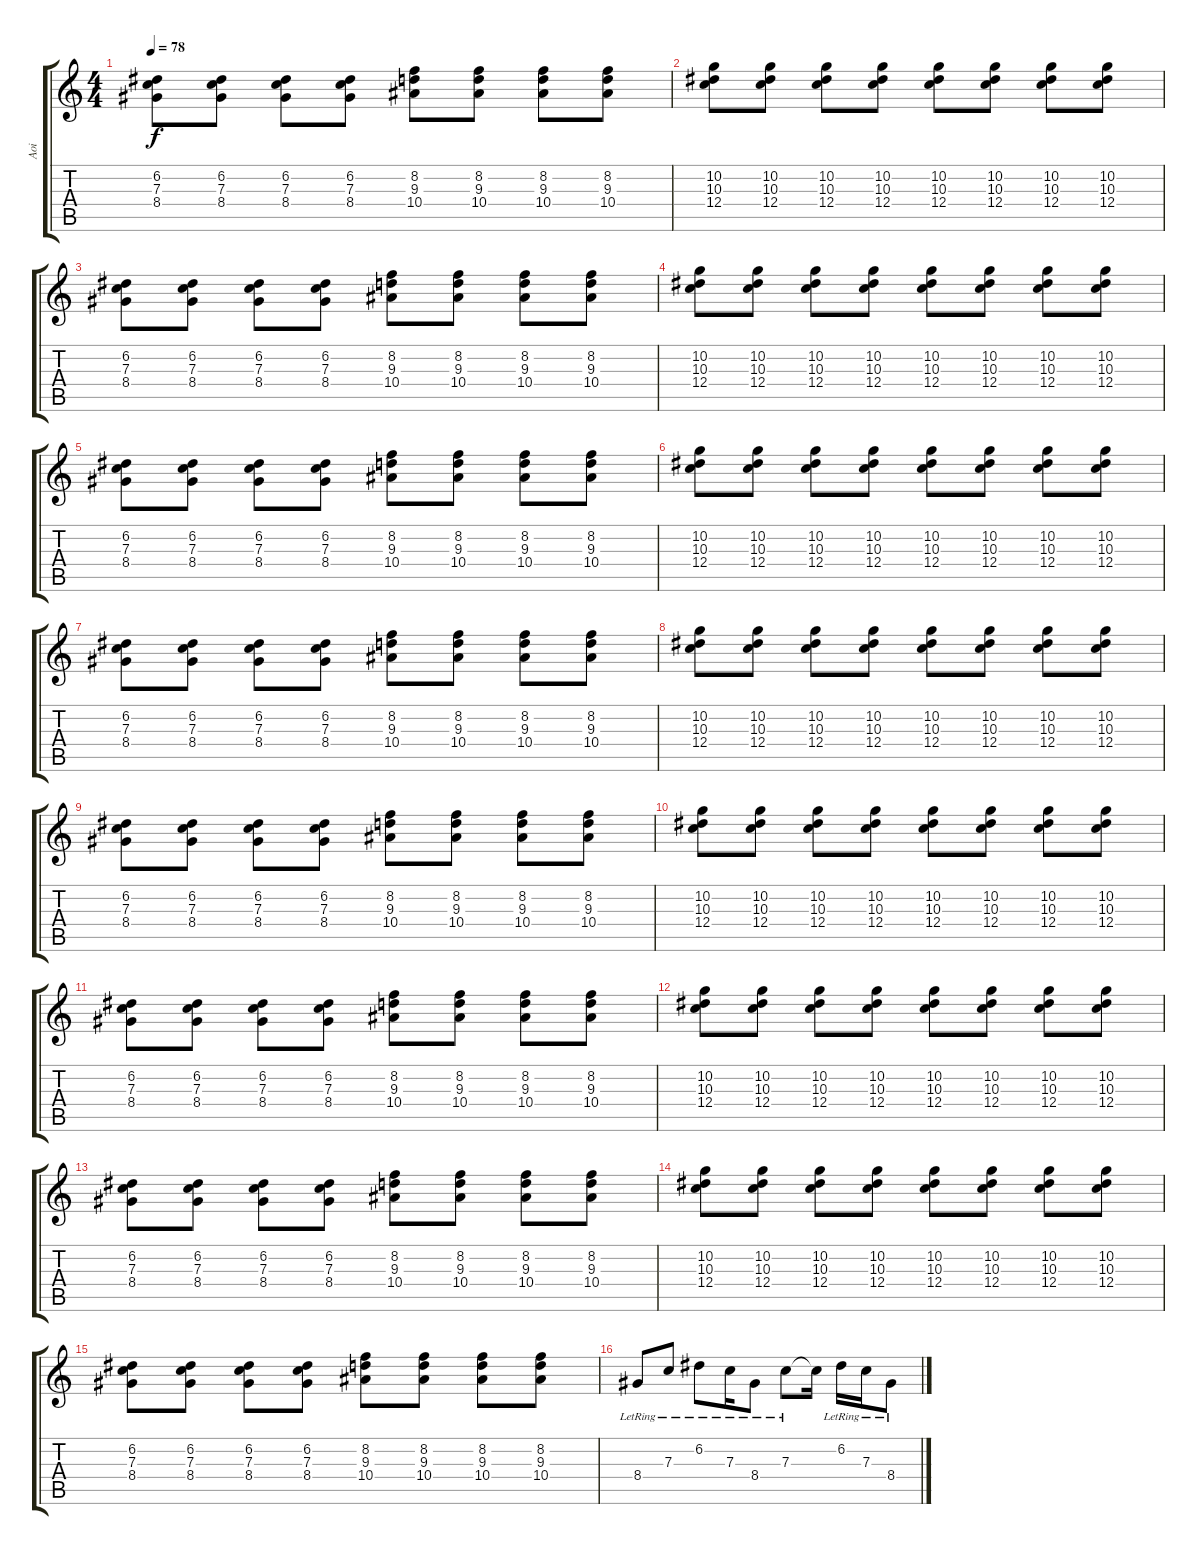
\track ("Aoi" "Aoi") {instrument overdrivenguitar}
\staff {score tabs}
\tuning (D4 A3 F3 C3 G2 D2) {hide}
\ts (4 4)
\tempo 78
\clef g2
\ks c
(6.2 7.3 8.4).8{dy f} (6.2 7.3 8.4).8 (6.2 7.3 8.4).8 (6.2 7.3 8.4).8 (8.2 9.3 10.4).8 (8.2 9.3 10.4).8 (8.2 9.3 10.4).8 (8.2 9.3 10.4).8 |
(10.2 10.3 12.4).8 (10.2 10.3 12.4).8 (10.2 10.3 12.4).8 (10.2 10.3 12.4).8 (10.2 10.3 12.4).8 (10.2 10.3 12.4).8 (10.2 10.3 12.4).8 (10.2 10.3 12.4).8 |
(6.2 7.3 8.4).8 (6.2 7.3 8.4).8 (6.2 7.3 8.4).8 (6.2 7.3 8.4).8 (8.2 9.3 10.4).8 (8.2 9.3 10.4).8 (8.2 9.3 10.4).8 (8.2 9.3 10.4).8 |
(10.2 10.3 12.4).8 (10.2 10.3 12.4).8 (10.2 10.3 12.4).8 (10.2 10.3 12.4).8 (10.2 10.3 12.4).8 (10.2 10.3 12.4).8 (10.2 10.3 12.4).8 (10.2 10.3 12.4).8 |
(6.2 7.3 8.4).8 (6.2 7.3 8.4).8 (6.2 7.3 8.4).8 (6.2 7.3 8.4).8 (8.2 9.3 10.4).8 (8.2 9.3 10.4).8 (8.2 9.3 10.4).8 (8.2 9.3 10.4).8 |
(10.2 10.3 12.4).8 (10.2 10.3 12.4).8 (10.2 10.3 12.4).8 (10.2 10.3 12.4).8 (10.2 10.3 12.4).8 (10.2 10.3 12.4).8 (10.2 10.3 12.4).8 (10.2 10.3 12.4).8 |
(6.2 7.3 8.4).8 (6.2 7.3 8.4).8 (6.2 7.3 8.4).8 (6.2 7.3 8.4).8 (8.2 9.3 10.4).8 (8.2 9.3 10.4).8 (8.2 9.3 10.4).8 (8.2 9.3 10.4).8 |
(10.2 10.3 12.4).8 (10.2 10.3 12.4).8 (10.2 10.3 12.4).8 (10.2 10.3 12.4).8 (10.2 10.3 12.4).8 (10.2 10.3 12.4).8 (10.2 10.3 12.4).8 (10.2 10.3 12.4).8 |
(6.2 7.3 8.4).8 (6.2 7.3 8.4).8 (6.2 7.3 8.4).8 (6.2 7.3 8.4).8 (8.2 9.3 10.4).8 (8.2 9.3 10.4).8 (8.2 9.3 10.4).8 (8.2 9.3 10.4).8 |
(10.2 10.3 12.4).8 (10.2 10.3 12.4).8 (10.2 10.3 12.4).8 (10.2 10.3 12.4).8 (10.2 10.3 12.4).8 (10.2 10.3 12.4).8 (10.2 10.3 12.4).8 (10.2 10.3 12.4).8 |
(6.2 7.3 8.4).8 (6.2 7.3 8.4).8 (6.2 7.3 8.4).8 (6.2 7.3 8.4).8 (8.2 9.3 10.4).8 (8.2 9.3 10.4).8 (8.2 9.3 10.4).8 (8.2 9.3 10.4).8 |
(10.2 10.3 12.4).8 (10.2 10.3 12.4).8 (10.2 10.3 12.4).8 (10.2 10.3 12.4).8 (10.2 10.3 12.4).8 (10.2 10.3 12.4).8 (10.2 10.3 12.4).8 (10.2 10.3 12.4).8 |
(6.2 7.3 8.4).8 (6.2 7.3 8.4).8 (6.2 7.3 8.4).8 (6.2 7.3 8.4).8 (8.2 9.3 10.4).8 (8.2 9.3 10.4).8 (8.2 9.3 10.4).8 (8.2 9.3 10.4).8 |
(10.2 10.3 12.4).8 (10.2 10.3 12.4).8 (10.2 10.3 12.4).8 (10.2 10.3 12.4).8 (10.2 10.3 12.4).8 (10.2 10.3 12.4).8 (10.2 10.3 12.4).8 (10.2 10.3 12.4).8 |
(6.2 7.3 8.4).8 (6.2 7.3 8.4).8 (6.2 7.3 8.4).8 (6.2 7.3 8.4).8 (8.2 9.3 10.4).8 (8.2 9.3 10.4).8 (8.2 9.3 10.4).8 (8.2 9.3 10.4).8 |
8.4{lr}.8{volume 10} 7.3{lr}.8 6.2{lr}.8 7.3{lr}.16 8.4{lr}.8 7.3{lr}.8 7.3{t}.16 6.2{lr}.16 7.3{lr}.16 8.4{lr}.8
